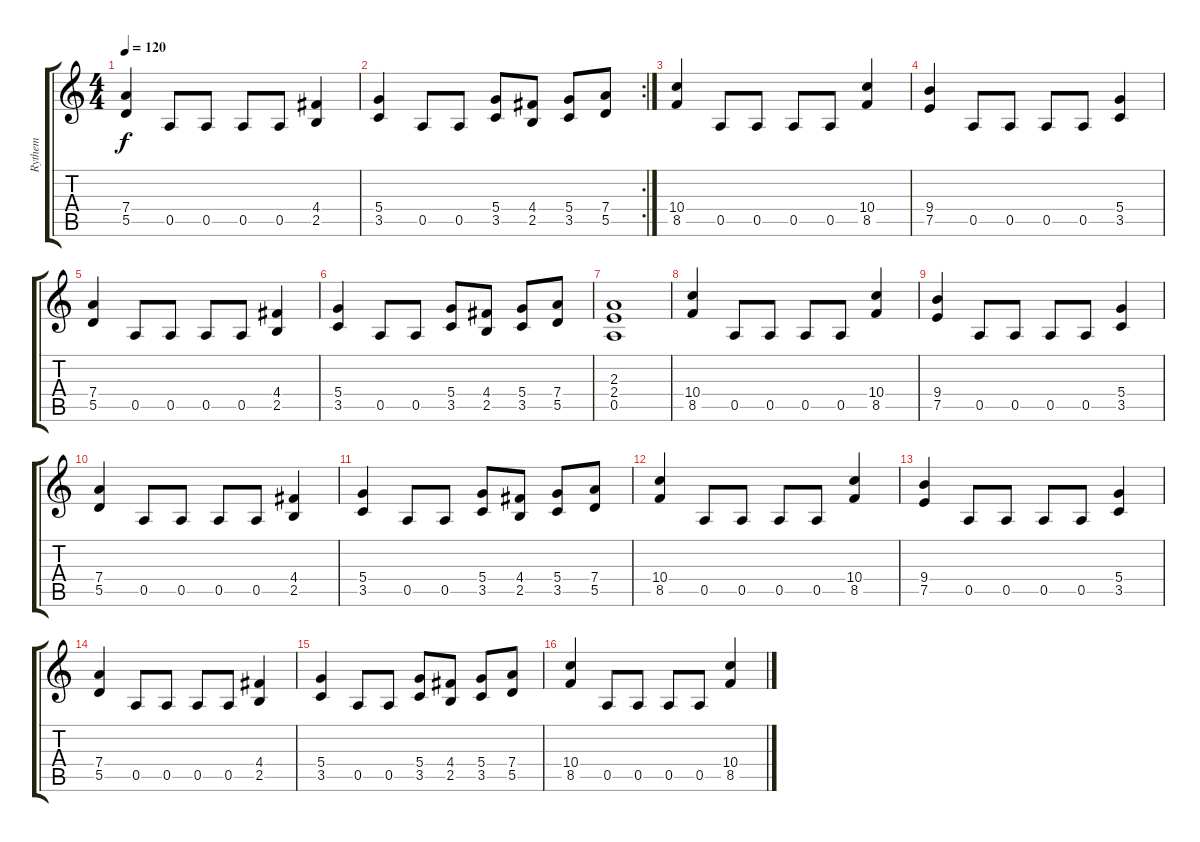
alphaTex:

\track ("Rythem" "Rythem") {instrument acousticguitarsteel}
\staff {score tabs}
\tuning (E4 B3 G3 D3 A2 E2) {hide}
\ts (4 4)
\tempo 120
\clef g2
\ks c
(7.4 5.5).4{dy f} 0.5.8 0.5.8 0.5.8 0.5.8 (4.4 2.5).4 |
\rc 2
(5.4 3.5).4 0.5.8 0.5.8 (5.4 3.5).8 (4.4 2.5).8 (5.4 3.5).8 (7.4 5.5).8 |
(10.4 8.5).4 0.5.8 0.5.8 0.5.8 0.5.8 (10.4 8.5).4 |
(9.4 7.5).4 0.5.8 0.5.8 0.5.8 0.5.8 (5.4 3.5).4 |
(7.4 5.5).4 0.5.8 0.5.8 0.5.8 0.5.8 (4.4 2.5).4 |
(5.4 3.5).4 0.5.8 0.5.8 (5.4 3.5).8 (4.4 2.5).8 (5.4 3.5).8 (7.4 5.5).8 |
(2.3 2.4 0.5).1 |
(10.4 8.5).4 0.5.8 0.5.8 0.5.8 0.5.8 (10.4 8.5).4 |
(9.4 7.5).4 0.5.8 0.5.8 0.5.8 0.5.8 (5.4 3.5).4 |
(7.4 5.5).4 0.5.8 0.5.8 0.5.8 0.5.8 (4.4 2.5).4 |
(5.4 3.5).4 0.5.8 0.5.8 (5.4 3.5).8 (4.4 2.5).8 (5.4 3.5).8 (7.4 5.5).8 |
(10.4 8.5).4 0.5.8 0.5.8 0.5.8 0.5.8 (10.4 8.5).4 |
(9.4 7.5).4 0.5.8 0.5.8 0.5.8 0.5.8 (5.4 3.5).4 |
(7.4 5.5).4 0.5.8 0.5.8 0.5.8 0.5.8 (4.4 2.5).4 |
(5.4 3.5).4 0.5.8 0.5.8 (5.4 3.5).8 (4.4 2.5).8 (5.4 3.5).8 (7.4 5.5).8 |
(10.4 8.5).4 0.5.8 0.5.8 0.5.8 0.5.8 (10.4 8.5).4
